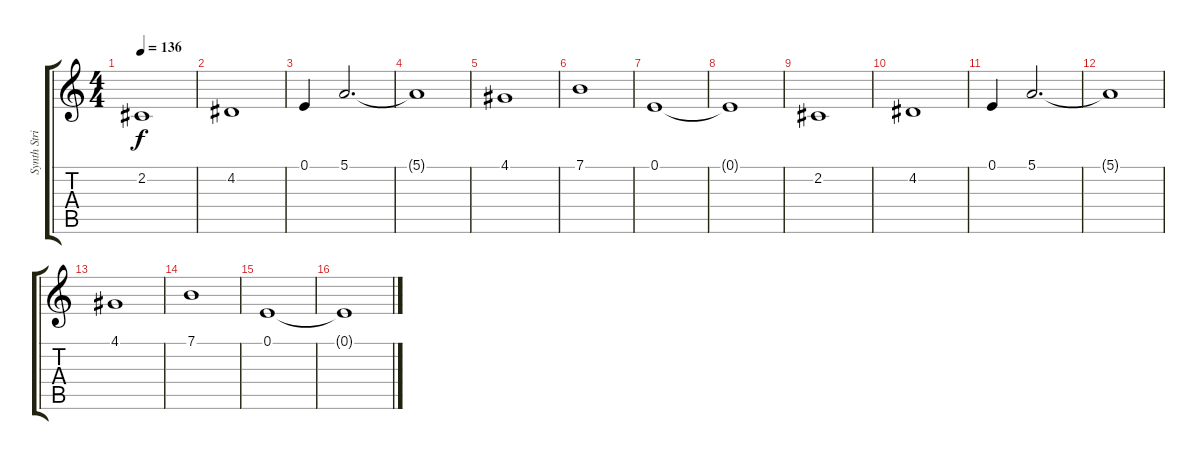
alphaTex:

\track ("Synth Strings 2" "Synth Stri") {instrument synthstrings2}
\staff {score tabs}
\tuning (E4 B3 G3 D3 A2 E2) {hide}
\ts (4 4)
\tempo 136
\clef g2
\ks c
2.2.1{dy f} |
4.2.1 |
0.1.4 5.1.2{d} |
5.1{t}.1 |
4.1.1 |
7.1.1 |
0.1.1 |
0.1{t}.1 |
2.2.1 |
4.2.1 |
0.1.4 5.1.2{d} |
5.1{t}.1 |
4.1.1 |
7.1.1 |
0.1.1 |
0.1{t}.1
